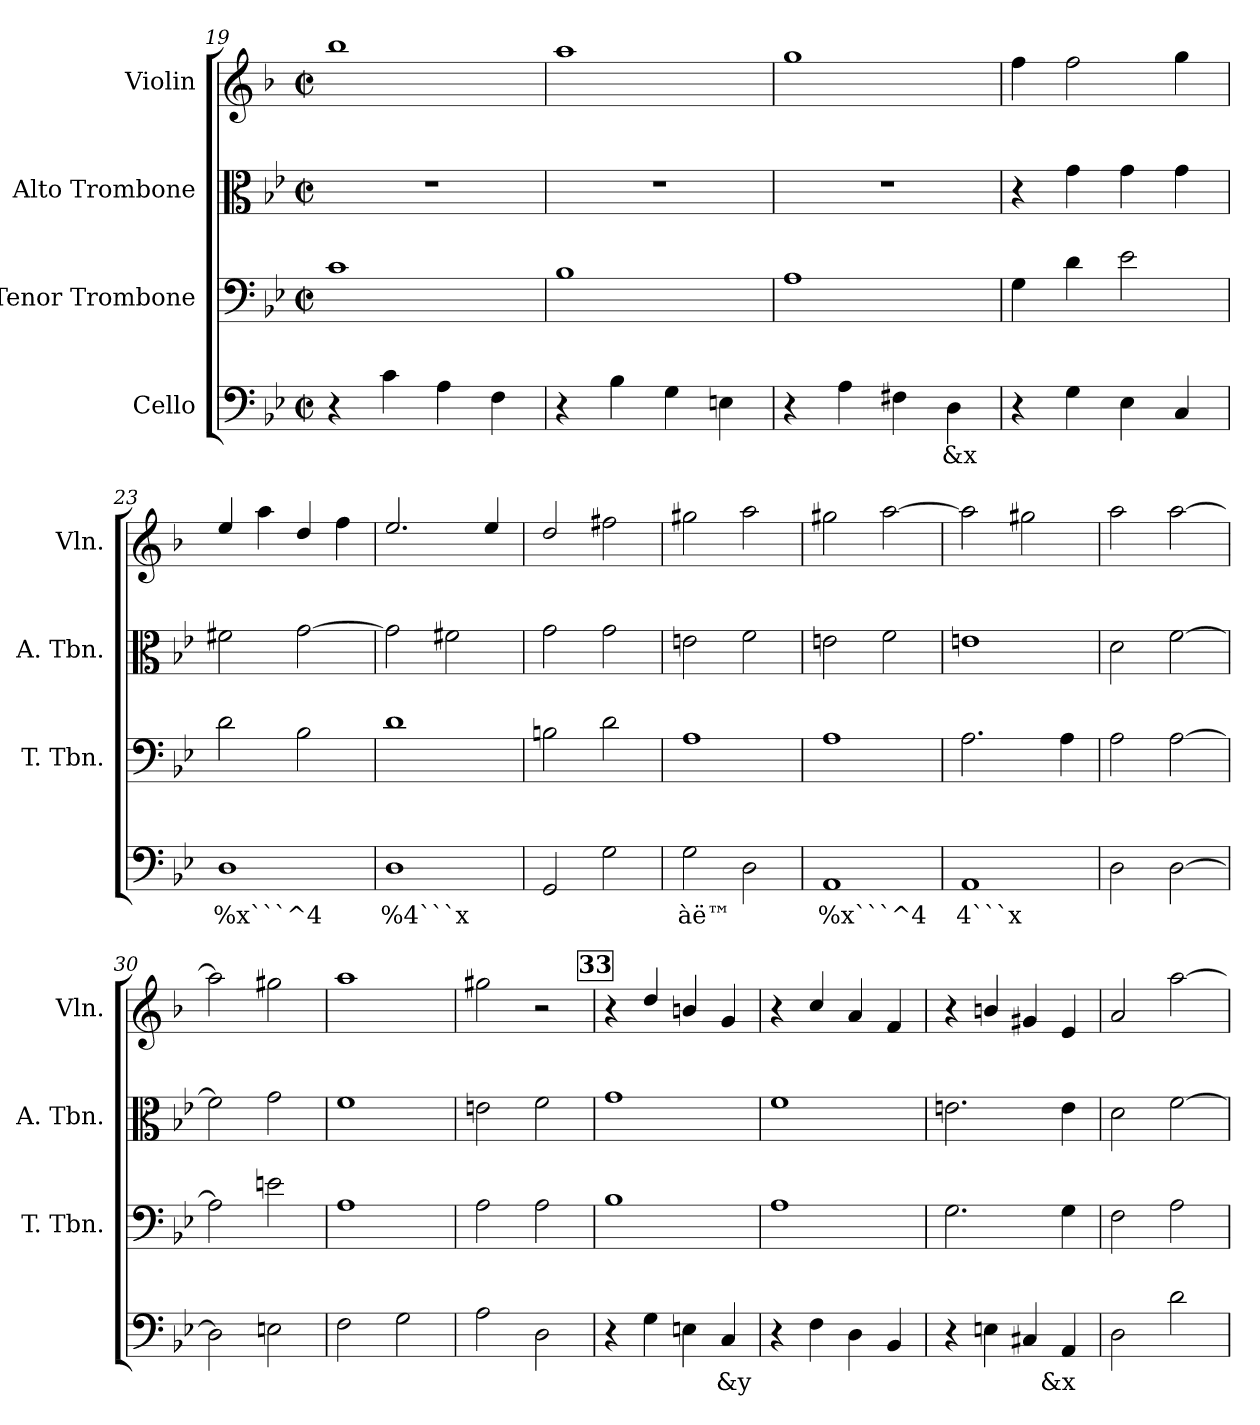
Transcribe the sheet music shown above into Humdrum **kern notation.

**kern	**text	**kern	**kern	**kern
*part4	*part4	*part3	*part2	*part1
*staff4	*staff4	*staff3	*staff2	*staff1
*I"Cello	*	*I"Tenor Trombone	*I"Alto Trombone	*I"Violin
*	*	*I'T. Tbn.	*I'A. Tbn.	*I'Vln.
!!LO:LB:g=z
*clefF4	*	*clefF4	*clefC3	*clefG2
*	*	*	*	*ITrd4c7
*k[b-e-]	*	*k[b-e-]	*k[b-e-]	*k[b-e-]
*B-:	*	*B-:	*B-:	*B-:
*M2/2	*	*M2/2	*M2/2	*M2/2
*met(c|)	*	*met(c|)	*met(c|)	*met(c|)
=19	=19	=19	=19	=19
4r	.	1c	1r	1ee-
4c\	.	.	.	.
4A\	.	.	.	.
4F\	.	.	.	.
=20	=20	=20	=20	=20
4r	.	1B-	1r	1dd
4B-\	.	.	.	.
4G\	.	.	.	.
4En\	.	.	.	.
=21	=21	=21	=21	=21
4r	.	1A	1r	1cc
4A\	.	.	.	.
4F#X\	.	.	.	.
!	!LO:LY:b	!	!	!
4D\	&x	.	.	.
=22	=22	=22	=22	=22
4r	.	4G\	4r	4b-\
4G\	.	4d\	4g\	2b-\
4E-\	.	2e-\	4g\	.
4C/	.	.	4g\	4cc\
=23	=23	=23	=23	=23
!	!LO:LY:b	!	!	!
1D	%x```^4	2d\	2f#X\	4a/
.	.	.	.	4dd\
.	.	2B-\	[2g\	4g/
.	.	.	.	4b-\
=24	=24	=24	=24	=24
!	!LO:LY:b	!	!	!
1D	%4```x	1d	2g\]	2.a/
.	.	.	2f#X\	.
.	.	.	.	4a/
=25	=25	=25	=25	=25
2GG/	.	2Bn\	2g\	2g/
2G\	.	2d\	2g\	2bn\
=26	=26	=26	=26	=26
!	!LO:LY:b	!	!	!
2G\	àë™	1A	2en\	2cc#X\
2D\	.	.	2f\	2dd\
=27	=27	=27	=27	=27
!	!LO:LY:b	!	!	!
1AA	%x```^4	1A	2en\	2cc#X\
.	.	.	2f\	[2dd\
=28	=28	=28	=28	=28
!	!LO:LY:b	!	!	!
1AA	4```x	2.A\	1en	2dd\]
.	.	.	.	2cc#X\
.	.	4A\	.	.
!!LO:PB:g=z
=29	=29	=29	=29	=29
2D\	.	2A\	2d\	2dd\
[2D\	.	[2A\	[2f\	[2dd\
=30	=30	=30	=30	=30
2D\]	.	2A\]	2f\]	2dd\]
2En\	.	2en\	2g\	2cc#X\
=31	=31	=31	=31	=31
2F\	.	1A	1f	1dd
2G\	.	.	.	.
=32	=32	=32	=32	=32
2A\	.	2A\	2en\	2cc#X\
2D\	.	2A\	2f\	2r
!!LO:REH:place=s1:a:B:fs=8.3:t=33
=33	=33	=33	=33	=33
4r	.	1B-	1g	4r
4G\	.	.	.	4g/
4En\	.	.	.	4en/
!	!LO:LY:b	!	!	!
4C/	&y	.	.	4c/
=34	=34	=34	=34	=34
4r	.	1A	1f	4r
4F\	.	.	.	4f/
4D\	.	.	.	4d/
4BB-/	.	.	.	4B-/
=35	=35	=35	=35	=35
4r	.	2.G\	2.en\	4r
4En\	.	.	.	4en/
4C#X/	.	.	.	4c#X/
!	!LO:LY:b	!	!	!
4AA/	&x	4G\	4e\	4A/
=36	=36	=36	=36	=36
2D\	.	2F\	2d\	2d/
2d\	.	2A\	[2f\	[2dd\
=	=	=	=	=
*-	*-	*-	*-	*-
